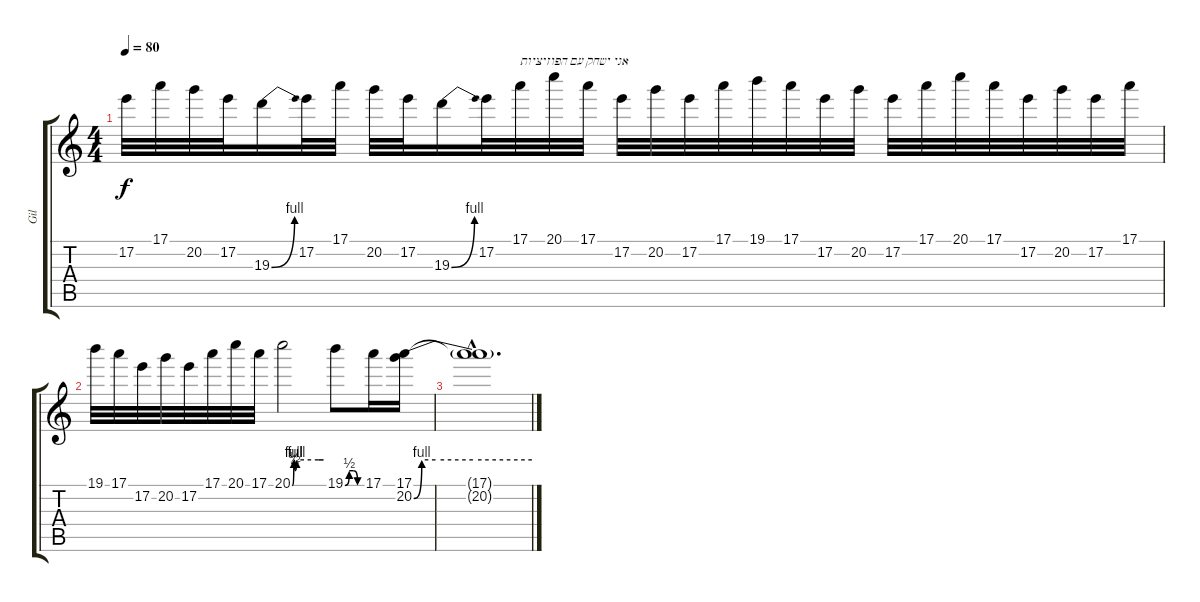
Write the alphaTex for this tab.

\track ("Gil" "Gil") {instrument overdrivenguitar}
\staff {score tabs}
\tuning (E4 B3 G3 D3 A2 E2) {hide}
\ts (4 4)
\tempo 80
\clef g2
\ks c
17.2.32{dy f} 17.1.32 20.2.32 17.2.32 19.3{be (bend 0 0 60 4)}.16 17.2.32 17.1.32 20.2.32 17.2.32 19.3{be (bend 0 0 60 4)}.16 17.2.32 17.1.32{txt "אני ישחק עם הפוזיציות"} 20.1.32 17.1.32 17.2.32 20.2.32 17.2.32 17.1.32 19.1.32 17.1.32 17.2.32 20.2.32 17.2.32 17.1.32 20.1.32 17.1.32 17.2.32 20.2.32 17.2.32 17.1.32 |
19.1.32 17.1.32 17.2.32 20.2.32 17.2.32 17.1.32 20.1.32 17.1.32 20.1{be (custom 0 0 3 4 5 2 8 4 50 4 60 4)}.2 19.1{be (custom 0 0 15 2 30 2 45 0 60 0)}.8 17.1.16 (17.1 20.2{be (custom 0 0 4 4 11 4 30 4 60 4)}).16 |
(17.1{hac t} 20.2{hac t}).1{d}
